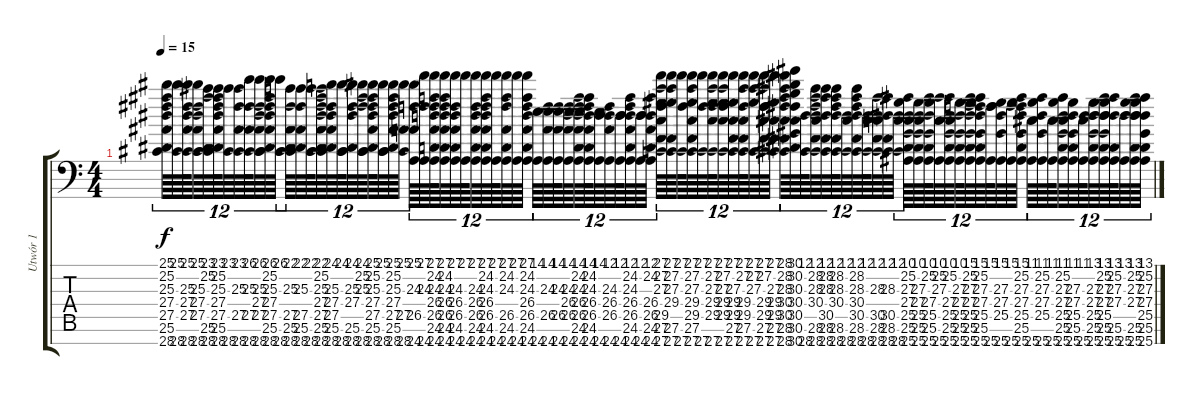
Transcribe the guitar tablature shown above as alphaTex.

\track ("Utwór 1" "Utwór 1") {instrument fx8scifi}
\staff {score tabs}
\tuning (D4 A3 F3 C3 G2 D2 A1) {hide}
\ts (4 4)
\tempo 15
\clef f4
\ks c
(25.1 25.2 25.3 27.4 27.5 25.6 28.7).64{tu (12 8) dy f instrument fx8scifi} (25.1 28.7).64{tu (12 8)} (25.1 25.3 27.4 27.5 28.7).64{tu (12 8) beam splitsecondary} (25.1 25.3 27.4 27.5 28.7).64{tu (12 8)} (23.1 25.2 25.6 28.7).64{tu (12 8)} (23.1 25.2 25.3 27.4 27.5 25.6 28.7).64{tu (12 8) beam splitsecondary} (23.1 28.7).64{tu (12 8)} (23.1 25.3 27.5 28.7).64{tu (12 8)} (26.1 25.3 27.5 28.7).64{tu (12 8) beam splitsecondary} (26.1 25.3 27.4 27.5 28.7).64{tu (12 8)} (26.1 25.2 25.3 27.4 27.5 25.6 28.7).64{tu (12 8)} (26.1 28.7).64{tu (12 8) beam splitsecondary} (22.1 25.3 27.5 25.6 28.7).64{tu (12 8)} (22.1 25.3 27.5 25.6 28.7).64{tu (12 8)} (22.1 28.7).64{tu (12 8) beam splitsecondary} (22.1 25.2 25.3 27.4 27.5 25.6 28.7).64{tu (12 8)} (24.1 25.3 27.4 27.5 25.6 28.7).64{tu (12 8)} (24.1 28.7).64{tu (12 8) beam splitsecondary} (24.1 25.3 27.4 25.6 28.7).64{tu (12 8)} (24.1 25.2 25.3 28.7).64{tu (12 8)} (25.1 25.2 25.3 27.4 27.5 25.6 28.7).64{tu (12 8) beam splitsecondary} (25.1 28.7).64{tu (12 8)} (25.1 25.2 25.3 27.4 27.5 25.6 28.7).64{tu (12 8)} (25.1 27.5 28.7).64{tu (12 8)} (25.1 24.3 26.5 24.7).64{tu (12 8)} (27.1 24.3 24.7).64{tu (12 8)} (27.1 24.2 24.3 26.4 26.5 24.6 24.7).64{tu (12 8) beam splitsecondary} (27.1 24.2 24.3 26.4 26.5 24.6 24.7).64{tu (12 8)} (27.1 24.3 26.4 26.5 24.6 24.7).64{tu (12 8)} (27.1 24.7).64{tu (12 8) beam splitsecondary} (27.1 24.3 26.4 26.5 24.6 24.7).64{tu (12 8)} (27.1 24.2 24.3 26.4 26.5 24.6 24.7).64{tu (12 8)} (27.1 24.7).64{tu (12 8) beam splitsecondary} (27.1 24.2 24.3 26.5 24.6 24.7).64{tu (12 8)} (27.1 24.7).64{tu (12 8)} (27.1 24.2 24.3 26.4 26.5 24.6 24.7).64{tu (12 8) beam splitsecondary} (14.1 24.7).64{tu (12 8)} (14.1 24.3 26.5 24.7).64{tu (12 8)} (14.1 24.3 26.5 24.7).64{tu (12 8) beam splitsecondary} (14.1 24.3 26.4 26.5 24.7).64{tu (12 8)} (14.1 24.2 24.3 26.4 26.5 24.6 24.7).64{tu (12 8)} (14.1 24.2 24.3 26.4 26.5 24.6 24.7).64{tu (12 8) beam splitsecondary} (14.1 24.7).64{tu (12 8)} (12.1 24.3 26.4 26.5 24.7).64{tu (12 8)} (12.1 24.7).64{tu (12 8) beam splitsecondary} (12.1 24.2 24.3 26.4 26.5 24.6 24.7).64{tu (12 8)} (12.1 24.7).64{tu (12 8)} (12.1 24.2 26.4 26.5 24.6 24.7).64{tu (12 8)} (27.1 27.2 27.3 29.5 27.6 27.7).64{tu (12 8)} (27.1 27.2 27.3 29.4 27.6 27.7).64{tu (12 8)} (27.1 27.7).64{tu (12 8) beam splitsecondary} (27.1 27.2 27.3 29.4 29.5 27.6 27.7).64{tu (12 8)} (27.1 27.7).64{tu (12 8)} (27.1 27.2 27.3 29.4 29.5 27.7).64{tu (12 8) beam splitsecondary} (27.1 27.2 27.3 29.4 29.5 27.7).64{tu (12 8)} (27.1 27.3 29.4 29.5 27.6 27.7).64{tu (12 8)} (27.1 27.2 29.4 29.5 27.6 27.7).64{tu (12 8) beam splitsecondary} (27.1 27.2 27.3 27.7).64{tu (12 8)} (27.1 27.2 29.4 29.5 27.6 27.7).64{tu (12 8)} (27.1 27.3 29.4 29.5 27.6 27.7).64{tu (12 8) beam splitsecondary} (28.1 28.2 28.3 30.4 30.5 28.6 28.7).64{tu (12 8)} (30.1 30.2 30.3 30.4 30.5 30.6 30.7).64{tu (12 8)} (12.1 28.7).64{tu (12 8) beam splitsecondary} (12.1 28.2 28.3 30.4 28.6 28.7).64{tu (12 8)} (12.1 28.2 28.3 30.5 28.6 28.7).64{tu (12 8)} (12.1 28.2 28.3 30.4 28.6 28.7).64{tu (12 8) beam splitsecondary} (12.1 28.7).64{tu (12 8)} (12.1 28.2 28.3 30.4 30.5 28.6 28.7).64{tu (12 8)} (12.1 28.7).64{tu (12 8) beam splitsecondary} (12.1 28.3 30.5 28.6 28.7).64{tu (12 8)} (12.1 28.3 30.5 28.6 28.7).64{tu (12 8)} (12.1 28.7).64{tu (12 8)} (10.1 25.2 27.3 27.4 25.5 25.6 25.7).64{tu (12 8)} (10.1 27.3 27.4 25.5 25.6 25.7).64{tu (12 8)} (10.1 25.2 27.4 25.5 25.6 25.7).64{tu (12 8) beam splitsecondary} (10.1 25.2 27.3 25.7).64{tu (12 8)} (10.1 25.2 27.4 25.5 25.6 25.7).64{tu (12 8)} (10.1 27.3 27.4 25.5 25.6 25.7).64{tu (12 8) beam splitsecondary} (15.1 25.2 27.3 27.4 25.5 25.6 25.7).64{tu (12 8)} (15.1 25.2 27.3 27.4 25.5 25.6 25.7).64{tu (12 8)} (15.1 25.7).64{tu (12 8) beam splitsecondary} (15.1 27.3 27.4 25.5 25.7).64{tu (12 8)} (15.1 25.7).64{tu (12 8)} (15.1 25.2 27.3 27.4 25.5 25.6 25.7).64{tu (12 8) beam splitsecondary} (11.1 25.7).64{tu (12 8)} (11.1 25.2 27.3 27.4 25.5 25.7).64{tu (12 8)} (11.1 25.7).64{tu (12 8) beam splitsecondary} (11.1 25.2 27.3 27.4 25.5 25.6 25.7).64{tu (12 8)} (11.1 27.3 27.4 25.5 25.6 25.7).64{tu (12 8)} (11.1 25.7).64{tu (12 8) beam splitsecondary} (13.1 27.3 27.4 25.5 25.6 25.7).64{tu (12 8)} (13.1 25.2 27.3 27.4 25.5 25.6 25.7).64{tu (12 8)} (13.1 25.2 27.3 27.4 25.6 25.7).64{tu (12 8) beam splitsecondary} (13.1 25.7).64{tu (12 8)} (13.1 25.2 27.3 27.4 25.6 25.7).64{tu (12 8)} (13.1 25.2 27.3 27.4 25.5 25.6 25.7).64{tu (12 8)}
